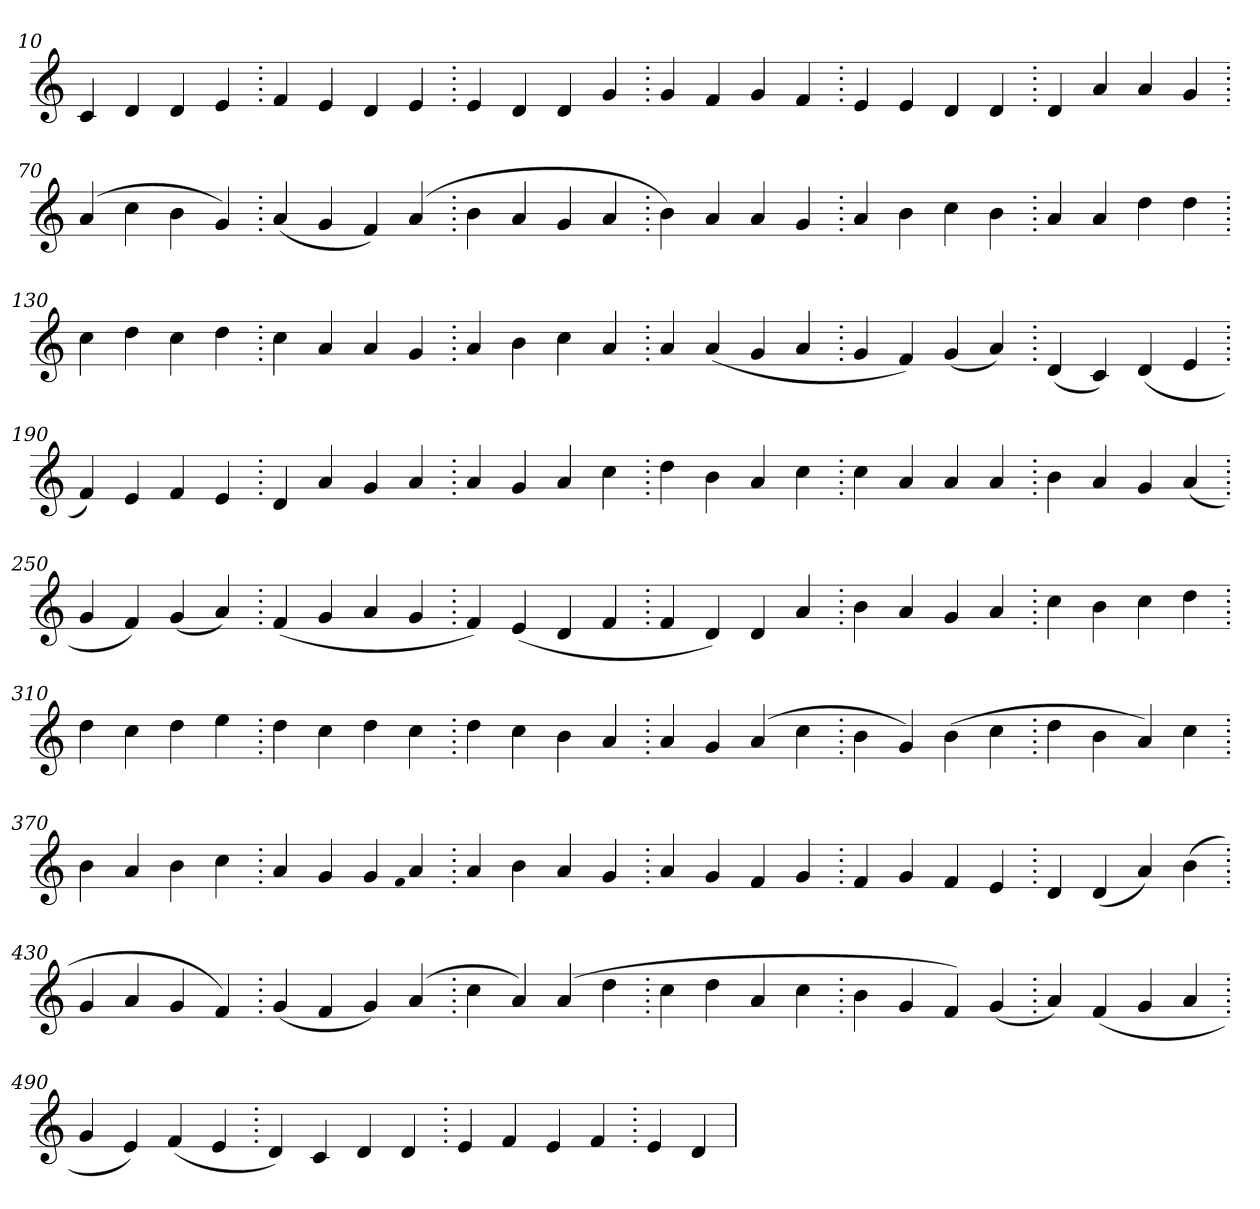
**kern
*part1
*staff1
*clefG2
=10.
4c
4d
4d
4e
=20.
4f
4e
4d
4e
=30.
4e
4d
4d
4g
=40.
4g
4f
4g
4f
=50.
4e
4e
4d
4d
=60.
4d
4a
4a
4g
=70.
(>4a
4cc
4b
4g)
=80.
(>4a
4g
4f)
(>4a
=90.
4b
4a
4g
4a
=100.
4b)
4a
4a
4g
=110.
4a
4b
4cc
4b
=120.
4a
4a
4dd
4dd
=130.
4cc
4dd
4cc
4dd
=140.
4cc
4a
4a
4g
=150.
4a
4b
4cc
4a
=160.
4a
(>4a
4g
4a
=170.
4g
4f)
(>4g
4a)
=180.
(>4d
4c)
(>4d
4e
=190.
4f)
4e
4f
4e
=200.
4d
4a
4g
4a
=210.
4a
4g
4a
4cc
=220.
4dd
4b
4a
4cc
=230.
4cc
4a
4a
4a
=240.
4b
4a
4g
(>4a
=250.
4g
4f)
(>4g
4a)
=260.
(>4f
4g
4a
4g
=270.
4f)
(>4e
4d
4f
=280.
4f
4d)
4d
4a
=290.
4b
4a
4g
4a
=300.
4cc
4b
4cc
4dd
=310.
4dd
4cc
4dd
4ee
=320.
4dd
4cc
4dd
4cc
=330.
4dd
4cc
4b
4a
=340.
4a
4g
(>4a
4cc
=350.
4b
4g)
(>4b
4cc
=360.
4dd
4b
4a)
4cc
=370.
4b
4a
4b
4cc
=380.
4a
4g
4g
qqf
4a
=390.
4a
4b
4a
4g
=400.
4a
4g
4f
4g
=410.
4f
4g
4f
4e
=420.
4d
(>4d
4a)
(>4b
=430.
4g
4a
4g
4f)
=440.
(>4g
4f
4g)
(>4a
=450.
4cc
4a)
(>4a
4dd
=460.
4cc
4dd
4a
4cc
=470.
4b
4g
4f)
(>4g
=480.
4a)
(>4f
4g
4a
=490.
4g
4e)
(>4f
4e
=500.
4d)
4c
4d
4d
=510.
4e
4f
4e
4f
=520.
4e
4d
=
*-
